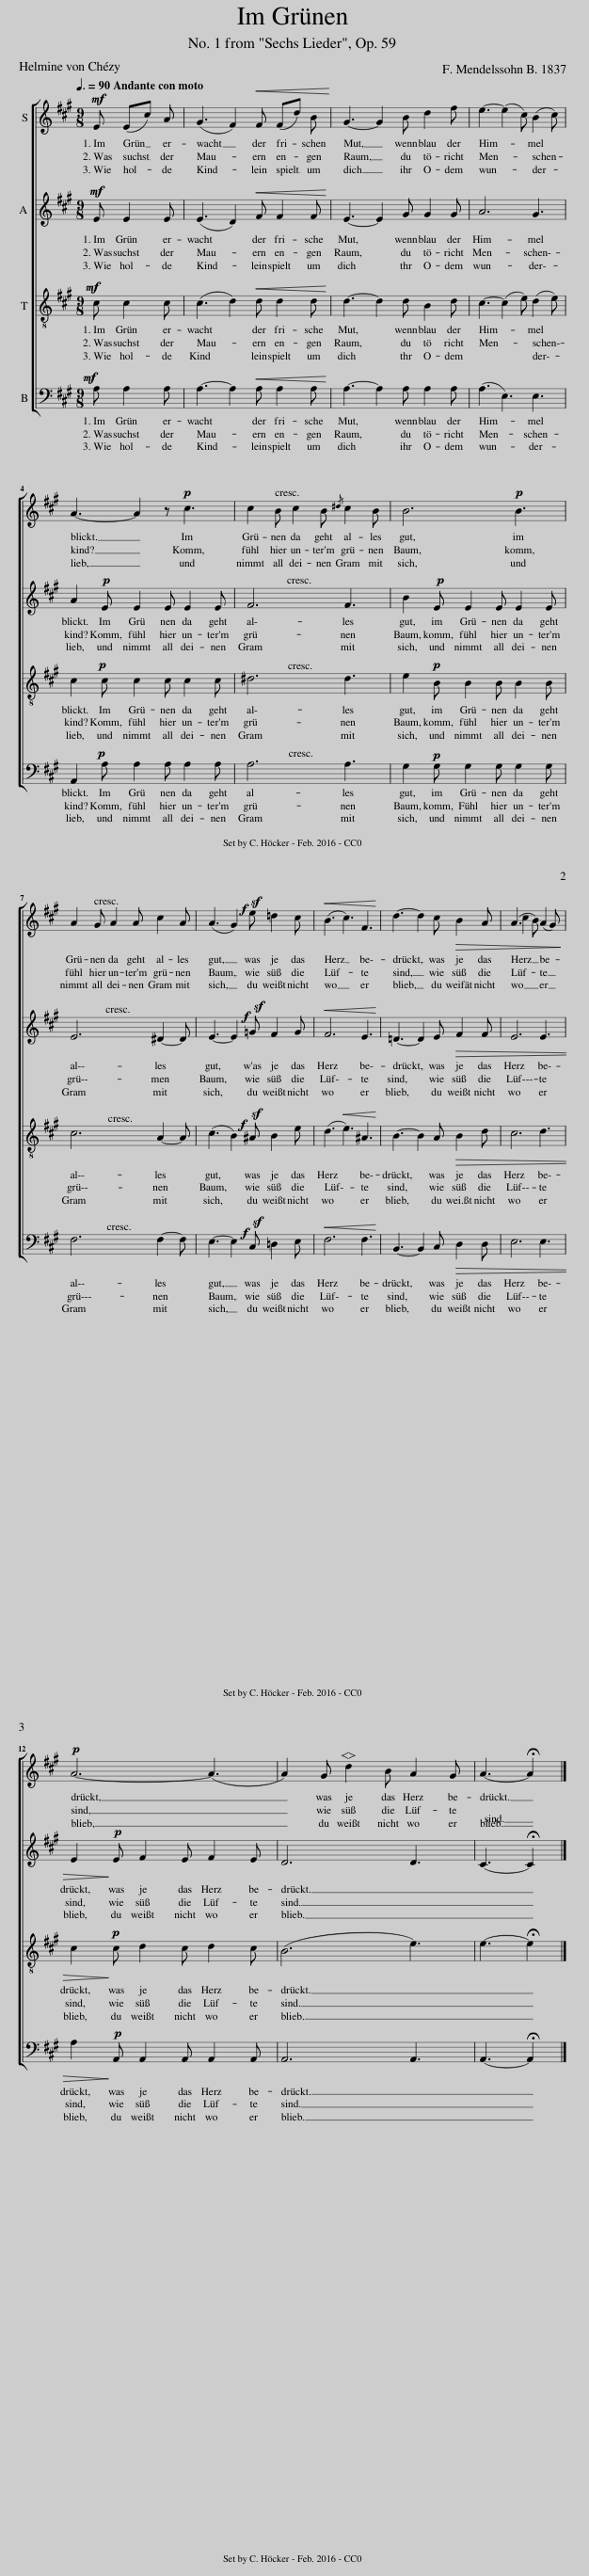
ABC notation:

X:1
%%score [ 1 2 3 4 ]
L:1/8
Q:3/8=90
M:9/8
I:linebreak $
K:A
V:1 treble
V:2 treble
V:3 treble-8
V:4 bass
V:1
!mf! E (Ec) A | (G3 F2)!<(! F (Fd) B | G3-!<)! G2 B d2 f | e3- (e2 c) (B2 c) |$ A3- A2 z!p! c3 | %5
!<(! c2 B c2 B{/^d} c2 B!<)! |!mf! B6!p! B3 |$!<(! A2 G A2 A c2 A | (A3 G2)!<)!!f! e =d2 c |!<(! (B3 c3) F3!<)! | %10
 d3- d2 c!>(! B2 A | (A3 c2 B) (A2 G)!>)! |$!p! A6- (A3 | A2) G d2 B A2 G | A3- !fermata!A2 |] %15
V:2
!mf! E E2 E | (E3 D2)!<(! F F2 F!<)! | E3- E2 G G2 G | A6 G3 |$ A2!p! E E2 E E2 E | %5
!<(! F6 F3!<)! |!mf! B2!p! E E2 E E2 E |$!<(! E6 ^D2- D | E3- E2!<)!!f! =G F2 G |!<(! F6 E3!<)! | %10
 =D3- D2 E!>(! F2 F | E6 E3 |$ E2!>)!!p! E F2 E F2 E | D6 D3 | C3- !fermata!C2 |] %15
V:3
!mf! c c2 c | (c3 d2)!<(! d d2 d!<)! | d3- d2 d B2 d | c3- (c2 e) (d2 e) |$ c2!p! c c2 c c2 c | %5
!<(! ^d6 d3!<)! |!mf! e2!p! B B2 B B2 B |$!<(! c6 A2- A | (c3 B2)!<)!!f! ^A B2 e | (d3!<(! e3) ^A3!<)! | %10
 B3- B2 A!>(! B2 d | c6 d3 |$ c2!>)!!p! c d2 c d2 c | (B6 e3) | e3- !fermata!e2 |] %15
V:4
!mf! A, A,2 A, | A,3- A,2!<(! A, A,2 A,!<)! | A,3- A,2 A, A,2 A, | (A,3 E,3) E,3 |$ A,,2!p! A, A,2 A, A,2 A, | %5
!<(! A,6 A,3!<)! |!mf! G,2!p! G, G,2 G, G,2 G, |$!<(! F,6 F,2- F, | E,3- E,2!<)!!f! C, =D,2 E, |!<(! F,6 F,3!<)! | %10
 B,,3- B,,2 C,!>(! D,2 D, | E,6 E,3 |$ A,2!>)!!p! A,, A,,2 A,, A,,2 A,, | A,,6 A,,3 | A,,3- !fermata!A,,2 |] %15
